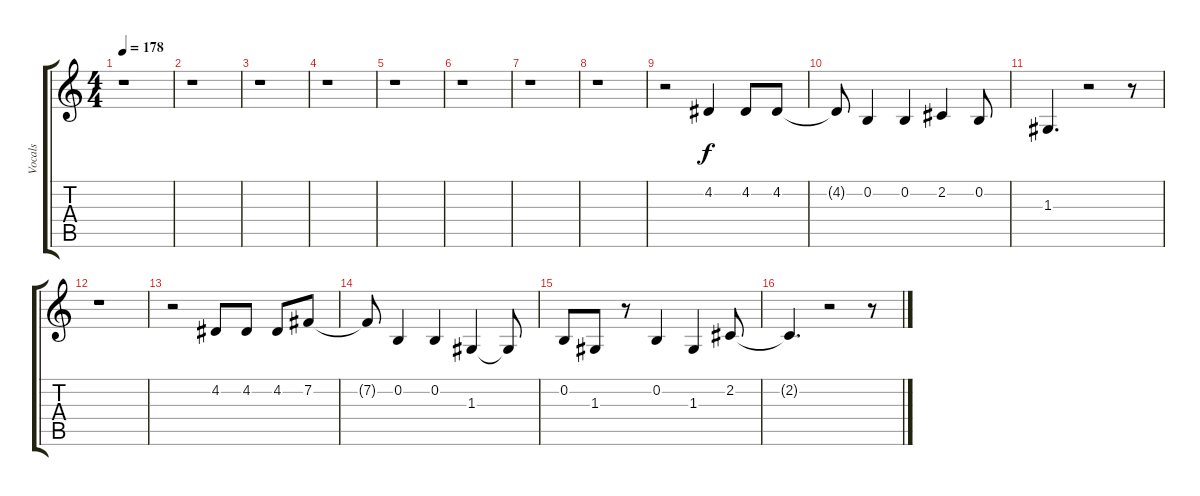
\track ("Vocals" "Vocals") {instrument lead1square}
\staff {score tabs}
\tuning (E4 B3 G3 D3 A2 E2) {hide}
\ts (4 4)
\tempo 178
\clef g2
\ks c
r.1{dy f} |
r.1 |
r.1 |
r.1 |
r.1 |
r.1 |
r.1 |
r.1 |
r.2 4.2.4 4.2.8 4.2.8 |
4.2{t}.8 0.2.4 0.2.4 2.2.4 0.2.8 |
1.3.4{d} r.2 r.8 |
r.1 |
r.2 4.2.8 4.2.8 4.2.8 7.2.8 |
7.2{t}.8 0.2.4 0.2.4 1.3.4 1.3{t}.8 |
0.2.8 1.3.8 r.8 0.2.4 1.3.4 2.2.8 |
2.2{t}.4{d} r.2 r.8
